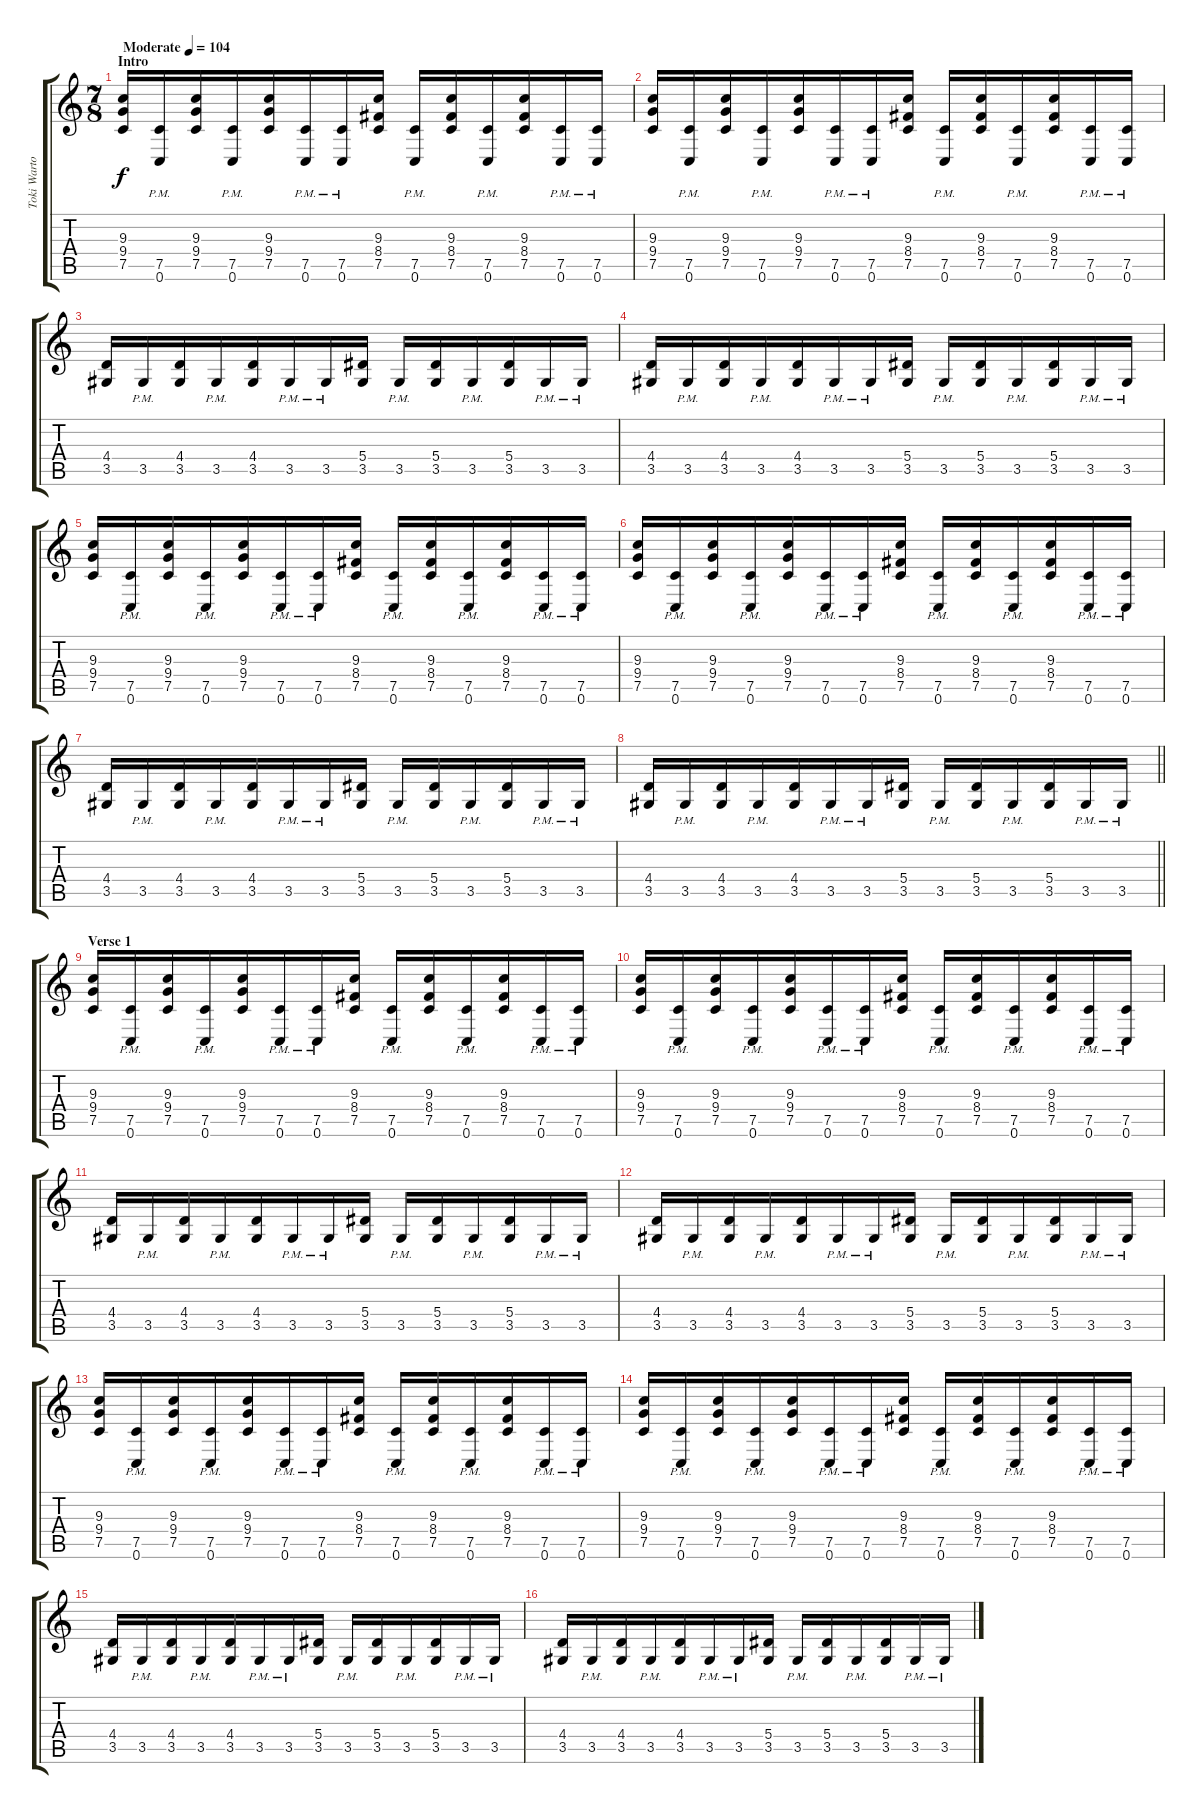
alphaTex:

\track ("Toki Wartooth (Lead Guitar 2)" "Toki Warto") {instrument distortionguitar}
\staff {score tabs}
\tuning (C4 G3 Eb3 Bb2 F2 C2) {hide}
\ts (7 8)
\section ("" "Intro")
\tempo (104 "Moderate")
\clef g2
\ks c
(9.3 9.4 7.5).16{dy f instrument distortionguitar} (7.5{pm} 0.6{pm}).16 (9.3 9.4 7.5).16 (7.5{pm} 0.6{pm}).16 (9.3 9.4 7.5).16 (7.5{pm} 0.6{pm}).16 (7.5{pm} 0.6{pm}).16 (9.3 8.4 7.5).16 (7.5{pm} 0.6{pm}).16 (9.3 8.4 7.5).16 (7.5{pm} 0.6{pm}).16 (9.3 8.4 7.5).16 (7.5{pm} 0.6{pm}).16 (7.5{pm} 0.6{pm}).16 |
(9.3 9.4 7.5).16 (7.5{pm} 0.6{pm}).16 (9.3 9.4 7.5).16 (7.5{pm} 0.6{pm}).16 (9.3 9.4 7.5).16 (7.5{pm} 0.6{pm}).16 (7.5{pm} 0.6{pm}).16 (9.3 8.4 7.5).16 (7.5{pm} 0.6{pm}).16 (9.3 8.4 7.5).16 (7.5{pm} 0.6{pm}).16 (9.3 8.4 7.5).16 (7.5{pm} 0.6{pm}).16 (7.5{pm} 0.6{pm}).16 |
(4.4 3.5).16 3.5{pm}.16 (4.4 3.5).16 3.5{pm}.16 (4.4 3.5).16 3.5{pm}.16 3.5{pm}.16 (5.4 3.5).16 3.5{pm}.16 (5.4 3.5).16 3.5{pm}.16 (5.4 3.5).16 3.5{pm}.16 3.5{pm}.16 |
(4.4 3.5).16 3.5{pm}.16 (4.4 3.5).16 3.5{pm}.16 (4.4 3.5).16 3.5{pm}.16 3.5{pm}.16 (5.4 3.5).16 3.5{pm}.16 (5.4 3.5).16 3.5{pm}.16 (5.4 3.5).16 3.5{pm}.16 3.5{pm}.16 |
(9.3 9.4 7.5).16 (7.5{pm} 0.6{pm}).16 (9.3 9.4 7.5).16 (7.5{pm} 0.6{pm}).16 (9.3 9.4 7.5).16 (7.5{pm} 0.6{pm}).16 (7.5{pm} 0.6{pm}).16 (9.3 8.4 7.5).16 (7.5{pm} 0.6{pm}).16 (9.3 8.4 7.5).16 (7.5{pm} 0.6{pm}).16 (9.3 8.4 7.5).16 (7.5{pm} 0.6{pm}).16 (7.5{pm} 0.6{pm}).16 |
(9.3 9.4 7.5).16 (7.5{pm} 0.6{pm}).16 (9.3 9.4 7.5).16 (7.5{pm} 0.6{pm}).16 (9.3 9.4 7.5).16 (7.5{pm} 0.6{pm}).16 (7.5{pm} 0.6{pm}).16 (9.3 8.4 7.5).16 (7.5{pm} 0.6{pm}).16 (9.3 8.4 7.5).16 (7.5{pm} 0.6{pm}).16 (9.3 8.4 7.5).16 (7.5{pm} 0.6{pm}).16 (7.5{pm} 0.6{pm}).16 |
(4.4 3.5).16 3.5{pm}.16 (4.4 3.5).16 3.5{pm}.16 (4.4 3.5).16 3.5{pm}.16 3.5{pm}.16 (5.4 3.5).16 3.5{pm}.16 (5.4 3.5).16 3.5{pm}.16 (5.4 3.5).16 3.5{pm}.16 3.5{pm}.16 |
\barLineRight lightlight
(4.4 3.5).16 3.5{pm}.16 (4.4 3.5).16 3.5{pm}.16 (4.4 3.5).16 3.5{pm}.16 3.5{pm}.16 (5.4 3.5).16 3.5{pm}.16 (5.4 3.5).16 3.5{pm}.16 (5.4 3.5).16 3.5{pm}.16 3.5{pm}.16 |
\section ("" "Verse 1")
(9.3 9.4 7.5).16 (7.5{pm} 0.6{pm}).16 (9.3 9.4 7.5).16 (7.5{pm} 0.6{pm}).16 (9.3 9.4 7.5).16 (7.5{pm} 0.6{pm}).16 (7.5{pm} 0.6{pm}).16 (9.3 8.4 7.5).16 (7.5{pm} 0.6{pm}).16 (9.3 8.4 7.5).16 (7.5{pm} 0.6{pm}).16 (9.3 8.4 7.5).16 (7.5{pm} 0.6{pm}).16 (7.5{pm} 0.6{pm}).16 |
(9.3 9.4 7.5).16 (7.5{pm} 0.6{pm}).16 (9.3 9.4 7.5).16 (7.5{pm} 0.6{pm}).16 (9.3 9.4 7.5).16 (7.5{pm} 0.6{pm}).16 (7.5{pm} 0.6{pm}).16 (9.3 8.4 7.5).16 (7.5{pm} 0.6{pm}).16 (9.3 8.4 7.5).16 (7.5{pm} 0.6{pm}).16 (9.3 8.4 7.5).16 (7.5{pm} 0.6{pm}).16 (7.5{pm} 0.6{pm}).16 |
(4.4 3.5).16 3.5{pm}.16 (4.4 3.5).16 3.5{pm}.16 (4.4 3.5).16 3.5{pm}.16 3.5{pm}.16 (5.4 3.5).16 3.5{pm}.16 (5.4 3.5).16 3.5{pm}.16 (5.4 3.5).16 3.5{pm}.16 3.5{pm}.16 |
(4.4 3.5).16 3.5{pm}.16 (4.4 3.5).16 3.5{pm}.16 (4.4 3.5).16 3.5{pm}.16 3.5{pm}.16 (5.4 3.5).16 3.5{pm}.16 (5.4 3.5).16 3.5{pm}.16 (5.4 3.5).16 3.5{pm}.16 3.5{pm}.16 |
(9.3 9.4 7.5).16 (7.5{pm} 0.6{pm}).16 (9.3 9.4 7.5).16 (7.5{pm} 0.6{pm}).16 (9.3 9.4 7.5).16 (7.5{pm} 0.6{pm}).16 (7.5{pm} 0.6{pm}).16 (9.3 8.4 7.5).16 (7.5{pm} 0.6{pm}).16 (9.3 8.4 7.5).16 (7.5{pm} 0.6{pm}).16 (9.3 8.4 7.5).16 (7.5{pm} 0.6{pm}).16 (7.5{pm} 0.6{pm}).16 |
(9.3 9.4 7.5).16 (7.5{pm} 0.6{pm}).16 (9.3 9.4 7.5).16 (7.5{pm} 0.6{pm}).16 (9.3 9.4 7.5).16 (7.5{pm} 0.6{pm}).16 (7.5{pm} 0.6{pm}).16 (9.3 8.4 7.5).16 (7.5{pm} 0.6{pm}).16 (9.3 8.4 7.5).16 (7.5{pm} 0.6{pm}).16 (9.3 8.4 7.5).16 (7.5{pm} 0.6{pm}).16 (7.5{pm} 0.6{pm}).16 |
(4.4 3.5).16 3.5{pm}.16 (4.4 3.5).16 3.5{pm}.16 (4.4 3.5).16 3.5{pm}.16 3.5{pm}.16 (5.4 3.5).16 3.5{pm}.16 (5.4 3.5).16 3.5{pm}.16 (5.4 3.5).16 3.5{pm}.16 3.5{pm}.16 |
(4.4 3.5).16 3.5{pm}.16 (4.4 3.5).16 3.5{pm}.16 (4.4 3.5).16 3.5{pm}.16 3.5{pm}.16 (5.4 3.5).16 3.5{pm}.16 (5.4 3.5).16 3.5{pm}.16 (5.4 3.5).16 3.5{pm}.16 3.5{pm}.16
